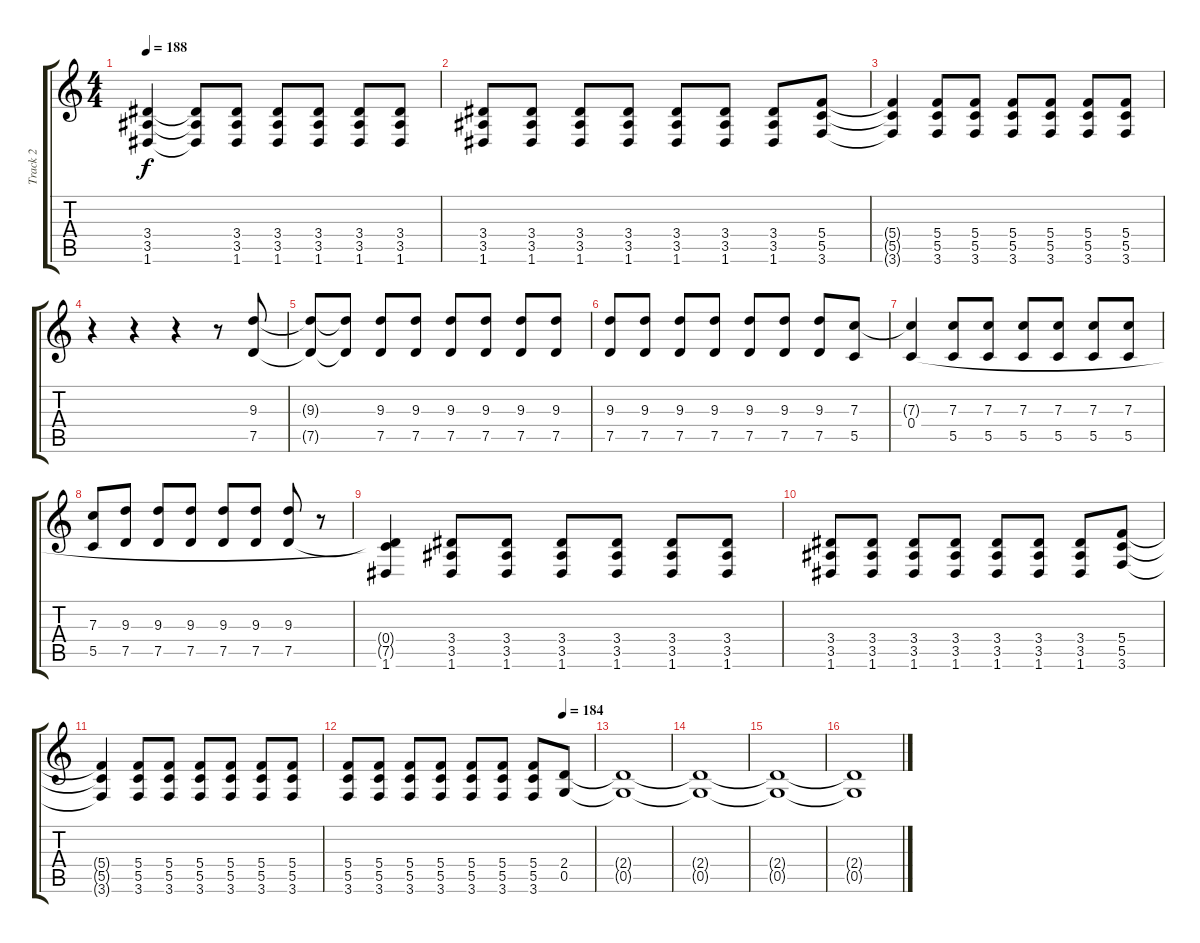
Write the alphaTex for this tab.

\track ("Track 2" "Track 2") {instrument distortionguitar}
\staff {score tabs}
\tuning (D4 A3 F3 C3 G2 D2) {hide}
\ts (4 4)
\tempo 188
\clef g2
\ks c
(3.4 3.5 1.6).4{dy f} (3.4{t} 3.5{t} 1.6{t}).8 (3.4 3.5 1.6).8 (3.4 3.5 1.6).8 (3.4 3.5 1.6).8 (3.4 3.5 1.6).8 (3.4 3.5 1.6).8 |
(3.4 3.5 1.6).8 (3.4 3.5 1.6).8 (3.4 3.5 1.6).8 (3.4 3.5 1.6).8 (3.4 3.5 1.6).8 (3.4 3.5 1.6).8 (3.4 3.5 1.6).8 (5.4 5.5 3.6).8 |
(5.4{t} 5.5{t} 3.6{t}).4 (5.4 5.5 3.6).8 (5.4 5.5 3.6).8 (5.4 5.5 3.6).8 (5.4 5.5 3.6).8 (5.4 5.5 3.6).8 (5.4 5.5 3.6).8 |
r.4 r.4 r.4 r.8 (9.3 7.5).8 |
(9.3{t} 7.5{t}).8 (9.3{t} 7.5{t}).8 (9.3 7.5).8 (9.3 7.5).8 (9.3 7.5).8 (9.3 7.5).8 (9.3 7.5).8 (9.3 7.5).8 |
(9.3 7.5).8 (9.3 7.5).8 (9.3 7.5).8 (9.3 7.5).8 (9.3 7.5).8 (9.3 7.5).8 (9.3 7.5).8 (7.3 5.5).8 |
(7.3{t} 0.4).4 (7.3 5.5).8 (7.3 5.5).8 (7.3 5.5).8 (7.3 5.5).8 (7.3 5.5).8 (7.3 5.5).8 |
(7.3 5.5).8 (9.3 7.5).8 (9.3 7.5).8 (9.3 7.5).8 (9.3 7.5).8 (9.3 7.5).8 (9.3 7.5).8 r.8 |
(0.4{t} 7.5{t} 1.6).4 (3.4 3.5 1.6).8 (3.4 3.5 1.6).8 (3.4 3.5 1.6).8 (3.4 3.5 1.6).8 (3.4 3.5 1.6).8 (3.4 3.5 1.6).8 |
(3.4 3.5 1.6).8 (3.4 3.5 1.6).8 (3.4 3.5 1.6).8 (3.4 3.5 1.6).8 (3.4 3.5 1.6).8 (3.4 3.5 1.6).8 (3.4 3.5 1.6).8 (5.4 5.5 3.6).8 |
(5.4{t} 5.5{t} 3.6{t}).4 (5.4 5.5 3.6).8 (5.4 5.5 3.6).8 (5.4 5.5 3.6).8 (5.4 5.5 3.6).8 (5.4 5.5 3.6).8 (5.4 5.5 3.6).8 |
\tempo (184 0.875)
(5.4 5.5 3.6).8 (5.4 5.5 3.6).8 (5.4 5.5 3.6).8 (5.4 5.5 3.6).8 (5.4 5.5 3.6).8 (5.4 5.5 3.6).8 (5.4 5.5 3.6).8 (2.4 0.5).8 |
(2.4{t} 0.5{t}).1 |
(2.4{t} 0.5{t}).1 |
(2.4{t} 0.5{t}).1 |
(2.4{t} 0.5{t}).1
